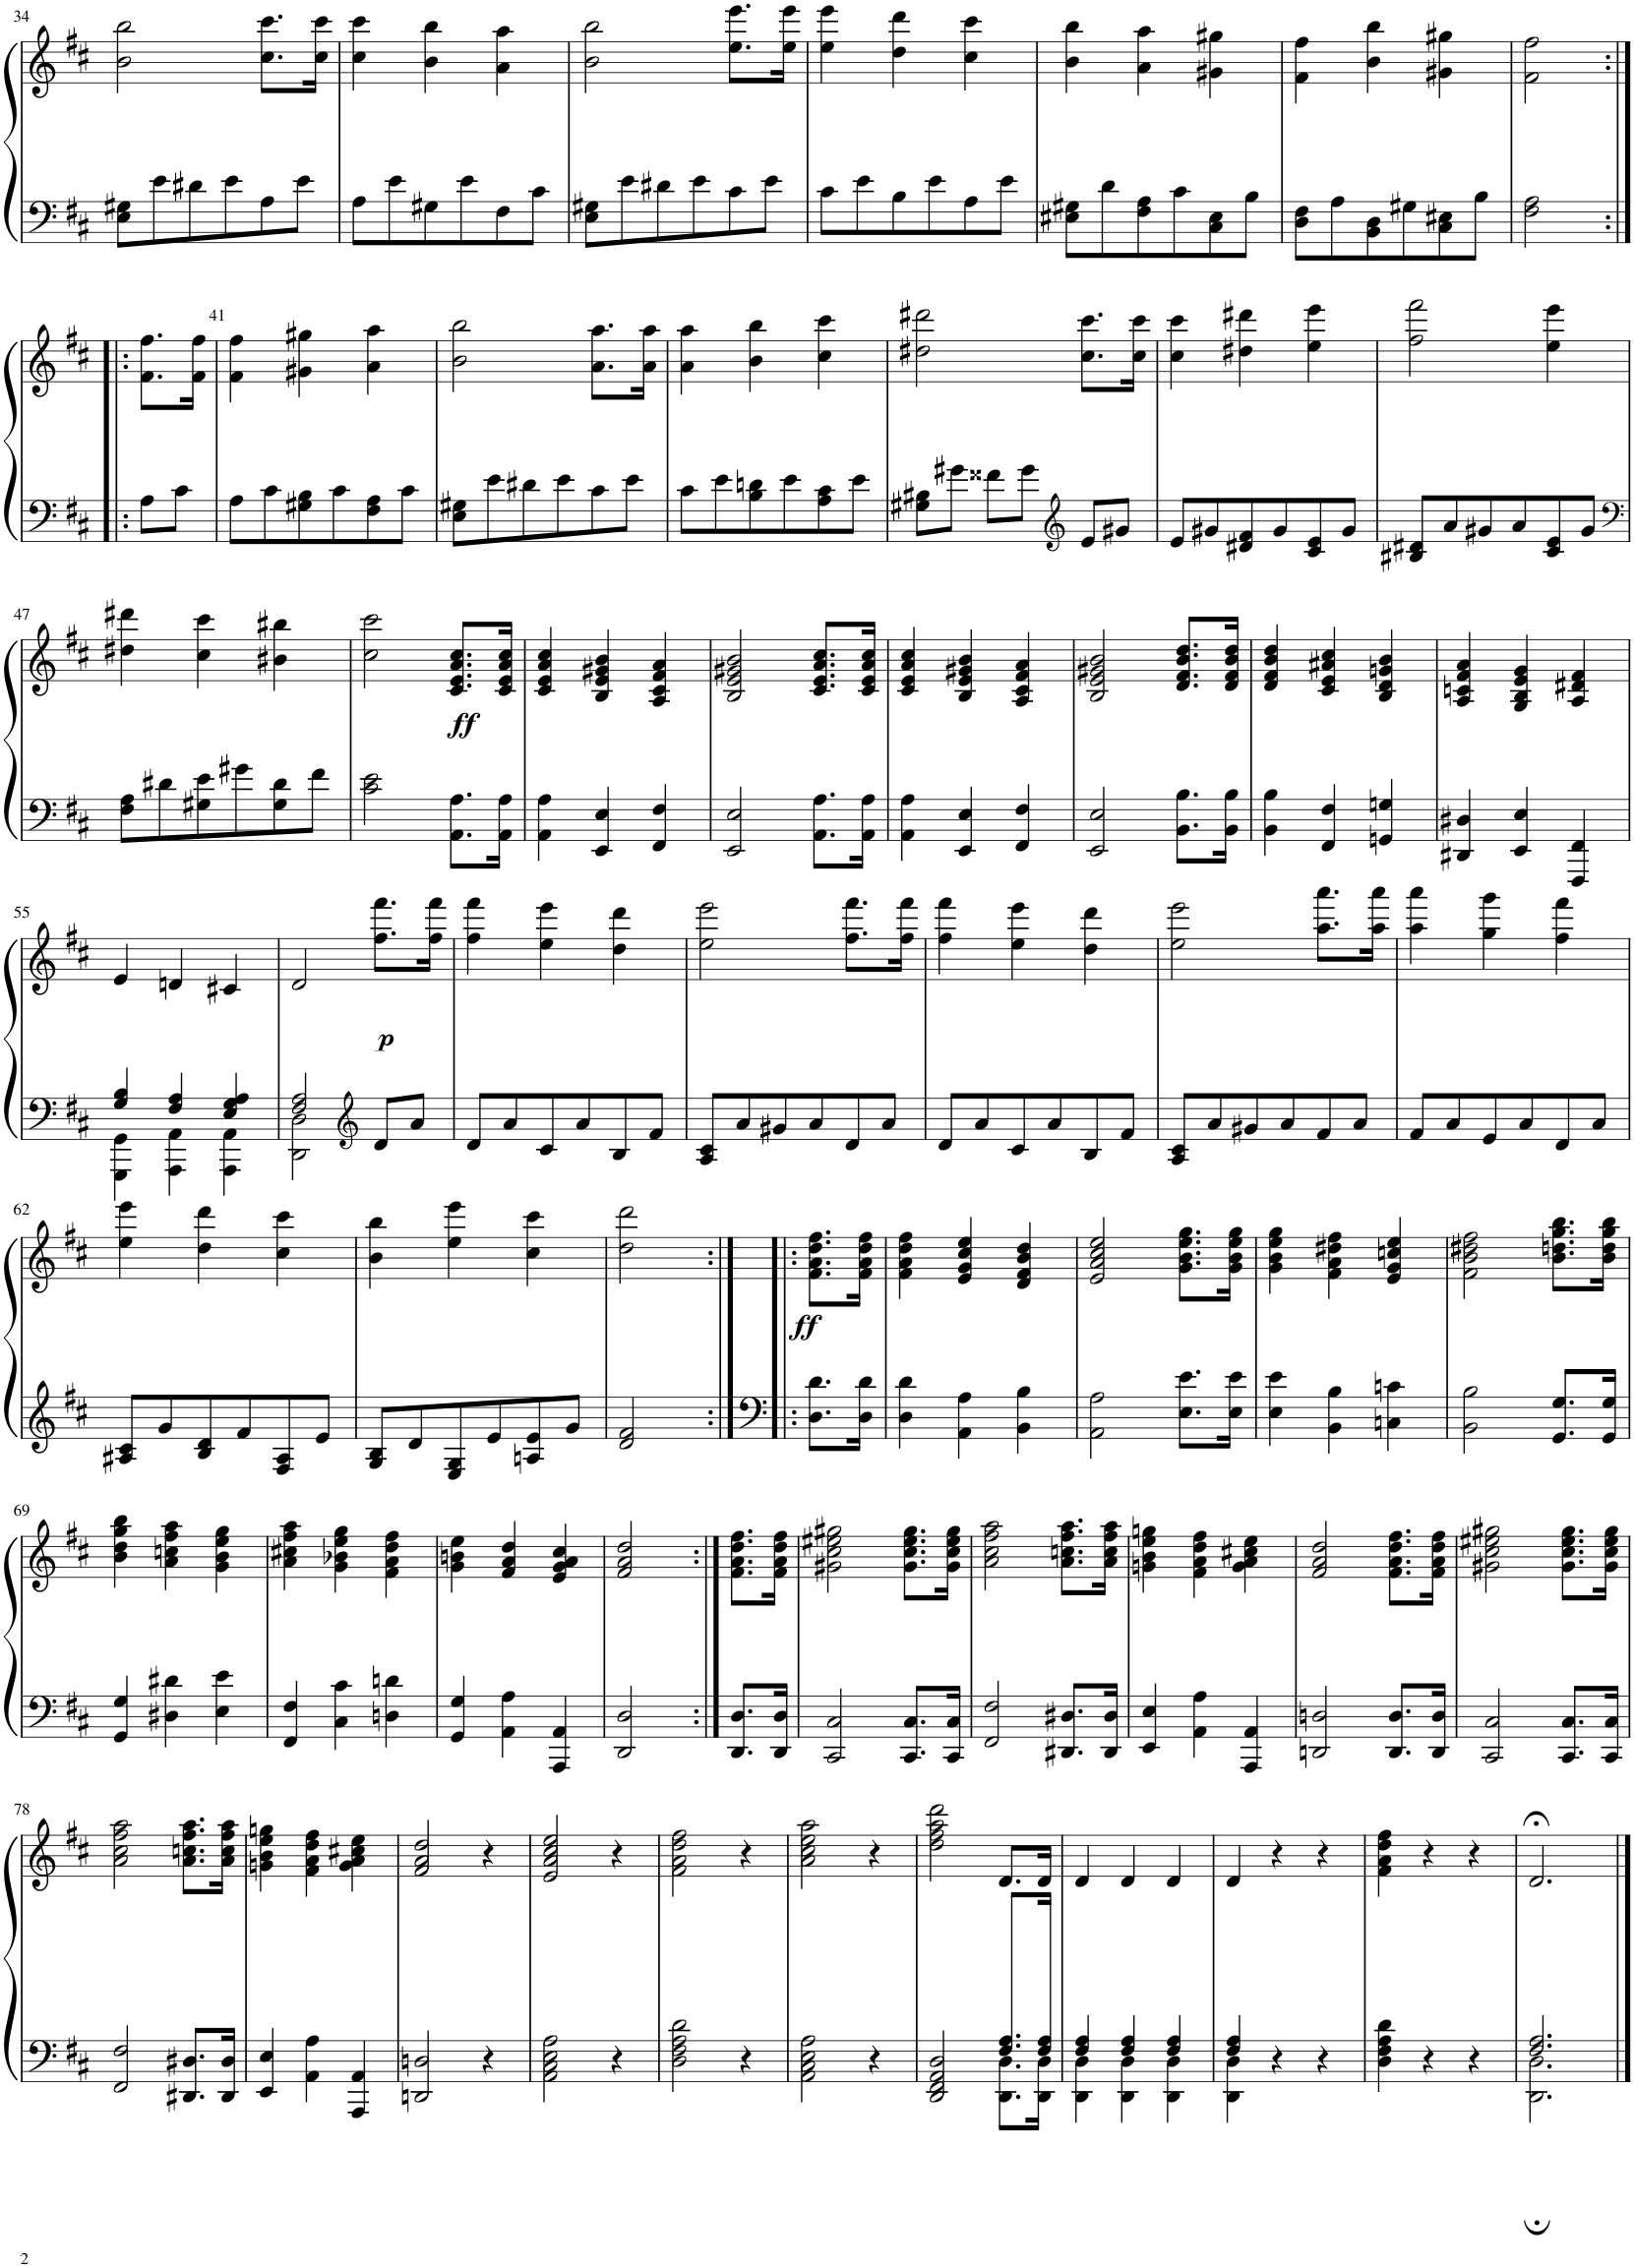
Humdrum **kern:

**kern	**kern	**dynam
*part1	*part1	*part1
*staff2	*staff1	*staff1/2
*I"Piano	*	*
*I'Pno.	*	*
!!LO:PB:g=z
*clefF4	*clefG2	*
*k[f#c#]	*k[f#c#]	*
*M3/4	*M3/4	*
=34	=34	=34
8E\ 8G#X\L	2b\ 2bb\	.
8e\	.	.
8d#X\	.	.
8e\	.	.
8A\	8.cc#\ 8.ccc#\L	.
8e\J	.	.
.	16cc#\ 16ccc#\Jk	.
=35	=35	=35
8A\L	4cc#\ 4ccc#\	.
8e\	.	.
8G#X\	4b\ 4bb\	.
8e\	.	.
8F#\	4a\ 4aa\	.
8c#\J	.	.
=36	=36	=36
8E\ 8G#X\L	2b\ 2bb\	.
8e\	.	.
8d#X\	.	.
8e\	.	.
8c#\	8.ee\ 8.eee\L	.
8e\J	.	.
.	16ee\ 16eee\Jk	.
=37	=37	=37
8c#\L	4ee\ 4eee\	.
8e\	.	.
8B\	4dd\ 4ddd\	.
8e\	.	.
8A\	4cc#\ 4ccc#\	.
8e\J	.	.
=38	=38	=38
8E#X\ 8G#X\L	4b\ 4bb\	.
8d\	.	.
8F#\ 8A\	4a\ 4aa\	.
8c#\	.	.
8C#\ 8E#\	4g#X\ 4gg#X\	.
8B\J	.	.
=39	=39	=39
8D\ 8F#\L	4f#\ 4ff#\	.
8A\	.	.
8BB\ 8D\	4b\ 4bb\	.
8G#X\	.	.
8C#\ 8E#X\	4g#X\ 4gg#X\	.
8B\J	.	.
=40	=40	=40
2F#\ 2A\	2f#\ 2ff#\	.
!!LO:LB:g=z
=40X4:|!|:	=40X4:|!|:	=40X4:|!|:
8A\L	8.f#\ 8.ff#\L	.
8c#\J	.	.
.	16f#\ 16ff#\Jk	.
=41	=41	=41
8A\L	4f#\ 4ff#\	.
8c#\	.	.
8G#X\ 8B\	4g#X\ 4gg#X\	.
8c#\	.	.
8F#\ 8A\	4a\ 4aa\	.
8c#\J	.	.
=42	=42	=42
8E\ 8G#X\L	2b\ 2bb\	.
8e\	.	.
8d#X\	.	.
8e\	.	.
8c#\	8.a\ 8.aa\L	.
8e\J	.	.
.	16a\ 16aa\Jk	.
=43	=43	=43
8c#\L	4a\ 4aa\	.
8e\	.	.
8B\ 8dn\	4b\ 4bb\	.
8e\	.	.
8A\ 8c#\	4cc#\ 4ccc#\	.
8e\J	.	.
=44	=44	=44
8G#X\ 8B#X\L	2dd#X\ 2ddd#X\	.
8g#X\J	.	.
8f##X\L	.	.
8g#\J	.	.
*clefG2	*	*
8e/L	8.cc#\ 8.ccc#\L	.
8g#X/J	.	.
.	16cc#\ 16ccc#\Jk	.
=45	=45	=45
8e/L	4cc#\ 4ccc#\	.
8g#X/	.	.
8d#X/ 8f#/	4dd#X\ 4ddd#X\	.
8g#/	.	.
8c#/ 8e/	4ee\ 4eee\	.
8g#/J	.	.
=46	=46	=46
8B#X/ 8d#X/L	2ff#\ 2fff#\	.
8a/	.	.
8g#X/	.	.
8a/	.	.
8c#/ 8e/	4ee\ 4eee\	.
8g#/J	.	.
!!LO:LB:g=z
=47	=47	=47
*clefF4	*	*
8F#\ 8A\L	4dd#X\ 4ddd#X\	.
8d#X\	.	.
8G#X\ 8e\	4cc#\ 4ccc#\	.
8g#X\	.	.
8G#\ 8d#\	4b#X\ 4bb#X\	.
8f#\J	.	.
=48	=48	=48
2c#\ 2e\	2cc#\ 2ccc#\	.
!	!	!LO:DY:b
8.AA\ 8.A\L	8.c#/ 8.e/ 8.a/ 8.cc#/L	ff
16AA\ 16A\Jk	16c#/ 16e/ 16a/ 16cc#/Jk	.
=49	=49	=49
4AA\ 4A\	4c#/ 4e/ 4a/ 4cc#/	.
4EE/ 4E/	4B/ 4e/ 4g#X/ 4b/	.
4FF#/ 4F#/	4A/ 4c#/ 4f#/ 4a/	.
=50	=50	=50
2EE/ 2E/	2B/ 2e/ 2g#X/ 2b/	.
8.AA\ 8.A\L	8.c#/ 8.e/ 8.a/ 8.cc#/L	.
16AA\ 16A\Jk	16c#/ 16e/ 16a/ 16cc#/Jk	.
=51	=51	=51
4AA\ 4A\	4c#/ 4e/ 4a/ 4cc#/	.
4EE/ 4E/	4B/ 4e/ 4g#X/ 4b/	.
4FF#/ 4F#/	4A/ 4c#/ 4f#/ 4a/	.
=52	=52	=52
2EE/ 2E/	2B/ 2e/ 2g#X/ 2b/	.
8.BB\ 8.B\L	8.d/ 8.f#/ 8.b/ 8.dd/L	.
16BB\ 16B\Jk	16d/ 16f#/ 16b/ 16dd/Jk	.
=53	=53	=53
4BB\ 4B\	4d/ 4f#/ 4b/ 4dd/	.
4FF#/ 4F#/	4c#/ 4e/ 4a#X/ 4cc#/	.
4GGn/ 4Gn/	4B/ 4d/ 4gn/ 4b/	.
=54	=54	=54
4DD#X/ 4D#X/	4A/ 4cn/ 4f#/ 4a/	.
4EE/ 4E/	4G/ 4B/ 4e/ 4g/	.
4FFF#/ 4FF#/	4A/ 4d#X/ 4f#/	.
!!LO:LB:g=z
=55	=55	=55
*^	*	*
4G/ 4B/	4GGG\ 4GG\	4e/	.
4F#/ 4A/	4AAA\ 4AA\	4dn/	.
4E/ 4G/ 4A/	4AAA\ 4AA\	4c#X/	.
=56	=56	=56	=56
2F#/ 2A/	2DD\ 2D\	2d/	.
*clefG2	*	*	*
!	!	!	!LO:DY:b
8d/L	4ryy	8.ff#\ 8.fff#\L	p
8a/J	.	.	.
.	.	16ff#\ 16fff#\Jk	.
*v	*v	*	*
=57	=57	=57
8d/L	4ff#\ 4fff#\	.
8a/	.	.
8c#/	4ee\ 4eee\	.
8a/	.	.
8B/	4dd\ 4ddd\	.
8f#/J	.	.
=58	=58	=58
8A/ 8c#/L	2ee\ 2eee\	.
8a/	.	.
8g#X/	.	.
8a/	.	.
8d/	8.ff#\ 8.fff#\L	.
8a/J	.	.
.	16ff#\ 16fff#\Jk	.
=59	=59	=59
8d/L	4ff#\ 4fff#\	.
8a/	.	.
8c#/	4ee\ 4eee\	.
8a/	.	.
8B/	4dd\ 4ddd\	.
8f#/J	.	.
=60	=60	=60
8A/ 8c#/L	2ee\ 2eee\	.
8a/	.	.
8g#X/	.	.
8a/	.	.
8f#/	8.aa\ 8.aaa\L	.
8a/J	.	.
.	16aa\ 16aaa\Jk	.
=61	=61	=61
8f#/L	4aa\ 4aaa\	.
8a/	.	.
8e/	4gg\ 4ggg\	.
8a/	.	.
8d/	4ff#\ 4fff#\	.
8a/J	.	.
!!LO:LB:g=z
=62	=62	=62
8A#X/ 8c#/L	4ee\ 4eee\	.
8g/	.	.
8B/ 8d/	4dd\ 4ddd\	.
8f#/	.	.
8F#/ 8A#/	4cc#\ 4ccc#\	.
8e/J	.	.
=63	=63	=63
8G/ 8B/L	4b\ 4bb\	.
8d/	.	.
8E/ 8G/	4ee\ 4eee\	.
8e/	.	.
8An/ 8e/	4cc#\ 4ccc#\	.
8g/J	.	.
=64	=64	=64
2d/ 2f#/	2dd\ 2ddd\	.
=64X5:|!|:	=64X5:|!|:	=64X5:|!|:
!	!	!LO:DY:b
8.D\ 8.d\L	8.f#\ 8.a\ 8.dd\ 8.ff#\L	ff
16D\ 16d\Jk	16f#\ 16a\ 16dd\ 16ff#\Jk	.
=65	=65	=65
4D\ 4d\	4f#\ 4a\ 4dd\ 4ff#\	.
4AA\ 4A\	4e/ 4g/ 4cc#/ 4ee/	.
4BB\ 4B\	4d/ 4f#/ 4b/ 4dd/	.
=66	=66	=66
2AA\ 2A\	2e/ 2a/ 2cc#/ 2ee/	.
8.E\ 8.e\L	8.g\ 8.b\ 8.ee\ 8.gg\L	.
16E\ 16e\Jk	16g\ 16b\ 16ee\ 16gg\Jk	.
=67	=67	=67
4E\ 4e\	4g\ 4b\ 4ee\ 4gg\	.
4BB\ 4B\	4f#\ 4a\ 4dd#X\ 4ff#\	.
4Cn\ 4cn\	4e/ 4g/ 4ccn/ 4ee/	.
=68	=68	=68
2BB\ 2B\	2f#\ 2b\ 2dd#X\ 2ff#\	.
8.GG/ 8.G/L	8.b\ 8.ddn\ 8.gg\ 8.bb\L	.
16GG/ 16G/Jk	16b\ 16dd\ 16gg\ 16bb\Jk	.
!!LO:LB:g=z
=69	=69	=69
4GG/ 4G/	4b\ 4dd\ 4gg\ 4bb\	.
4D#X\ 4d#X\	4a\ 4ccn\ 4ff#\ 4aa\	.
4E\ 4e\	4g\ 4b\ 4ee\ 4gg\	.
=70	=70	=70
4FF#/ 4F#/	4a\ 4cc#X\ 4ff#\ 4aa\	.
4C#\ 4c#\	4g\ 4b-X\ 4ee\ 4gg\	.
4Dn\ 4dn\	4f#\ 4a\ 4dd\ 4ff#\	.
=71	=71	=71
4GG/ 4G/	4g\ 4bn\ 4ee\	.
4AA\ 4A\	4f#/ 4a/ 4dd/	.
4AAA/ 4AA/	4e/ 4g/ 4a/ 4cc#/	.
=72	=72	=72
2DD/ 2D/	2f#/ 2a/ 2dd/	.
=72X6:|!	=72X6:|!	=72X6:|!
8.DD/ 8.D/L	8.f#\ 8.a\ 8.dd\ 8.ff#\L	.
16DD/ 16D/Jk	16f#\ 16a\ 16dd\ 16ff#\Jk	.
=73	=73	=73
2CC#/ 2C#/	2g#X\ 2cc#\ 2ee#X\ 2gg#X\	.
8.CC#/ 8.C#/L	8.g#\ 8.cc#\ 8.ee#\ 8.gg#\L	.
16CC#/ 16C#/Jk	16g#\ 16cc#\ 16ee#\ 16gg#\Jk	.
=74	=74	=74
2FF#/ 2F#/	2a\ 2cc#\ 2ff#\ 2aa\	.
8.DD#X/ 8.D#X/L	8.a\ 8.ccn\ 8.ff#\ 8.aa\L	.
16DD#/ 16D#/Jk	16a\ 16cc\ 16ff#\ 16aa\Jk	.
=75	=75	=75
4EE/ 4E/	4gn\ 4b\ 4ee\ 4ggn\	.
4AA\ 4A\	4f#\ 4a\ 4dd\ 4ff#\	.
4AAA/ 4AA/	4g\ 4a\ 4cc#X\ 4ee\	.
=76	=76	=76
2DDn/ 2Dn/	2f#/ 2a/ 2dd/	.
8.DD/ 8.D/L	8.f#\ 8.a\ 8.dd\ 8.ff#\L	.
16DD/ 16D/Jk	16f#\ 16a\ 16dd\ 16ff#\Jk	.
=77	=77	=77
2CC#/ 2C#/	2g#X\ 2cc#\ 2ee#X\ 2gg#X\	.
8.CC#/ 8.C#/L	8.g#\ 8.cc#\ 8.ee#\ 8.gg#\L	.
16CC#/ 16C#/Jk	16g#\ 16cc#\ 16ee#\ 16gg#\Jk	.
!!LO:LB:g=z
=78	=78	=78
2FF#/ 2F#/	2a\ 2cc#\ 2ff#\ 2aa\	.
8.DD#X/ 8.D#X/L	8.a\ 8.ccn\ 8.ff#\ 8.aa\L	.
16DD#/ 16D#/Jk	16a\ 16cc\ 16ff#\ 16aa\Jk	.
=79	=79	=79
4EE/ 4E/	4gn\ 4b\ 4ee\ 4ggn\	.
4AA\ 4A\	4f#\ 4a\ 4dd\ 4ff#\	.
4AAA/ 4AA/	4g\ 4a\ 4cc#X\ 4ee\	.
=80	=80	=80
2DDn/ 2Dn/	2f#/ 2a/ 2dd/	.
4r	4r	.
=81	=81	=81
2AA\ 2C#\ 2E\ 2A\	2e/ 2a/ 2cc#/ 2ee/	.
4r	4r	.
=82	=82	=82
2D\ 2F#\ 2A\ 2d\	2f#\ 2a\ 2dd\ 2ff#\	.
4r	4r	.
=83	=83	=83
2AA\ 2C#\ 2E\ 2A\	2a\ 2cc#\ 2ee\ 2aa\	.
4r	4r	.
=84	=84	=84
*^	*	*
2DD/ 2FF#/ 2AA/ 2D/	2ryy	2dd\ 2ff#\ 2aa\ 2ddd\	.
8.F#/ 8.A/L	8.DD\ 8.D\L	8.d/L	.
16F#/ 16A/Jk	16DD\ 16D\Jk	16d/Jk	.
=85	=85	=85	=85
4F#/ 4A/	4DD\ 4D\	4d/	.
4F#/ 4A/	4DD\ 4D\	4d/	.
4F#/ 4A/	4DD\ 4D\	4d/	.
=86	=86	=86	=86
4F#/ 4A/	4DD\ 4D\	4d/	.
4r	2ryy	4r	.
4r	.	4r	.
*v	*v	*	*
=87	=87	=87
4D\ 4F#\ 4A\ 4d\	4f#\ 4a\ 4dd\ 4ff#\	.
4r	4r	.
4r	4r	.
=88	=88	=88
*^	*	*
2.F#/; 2.A/;	2.DD\ 2.D\	2.d;</	.
*v	*v	*	*
==	==	==
*-	*-	*-
